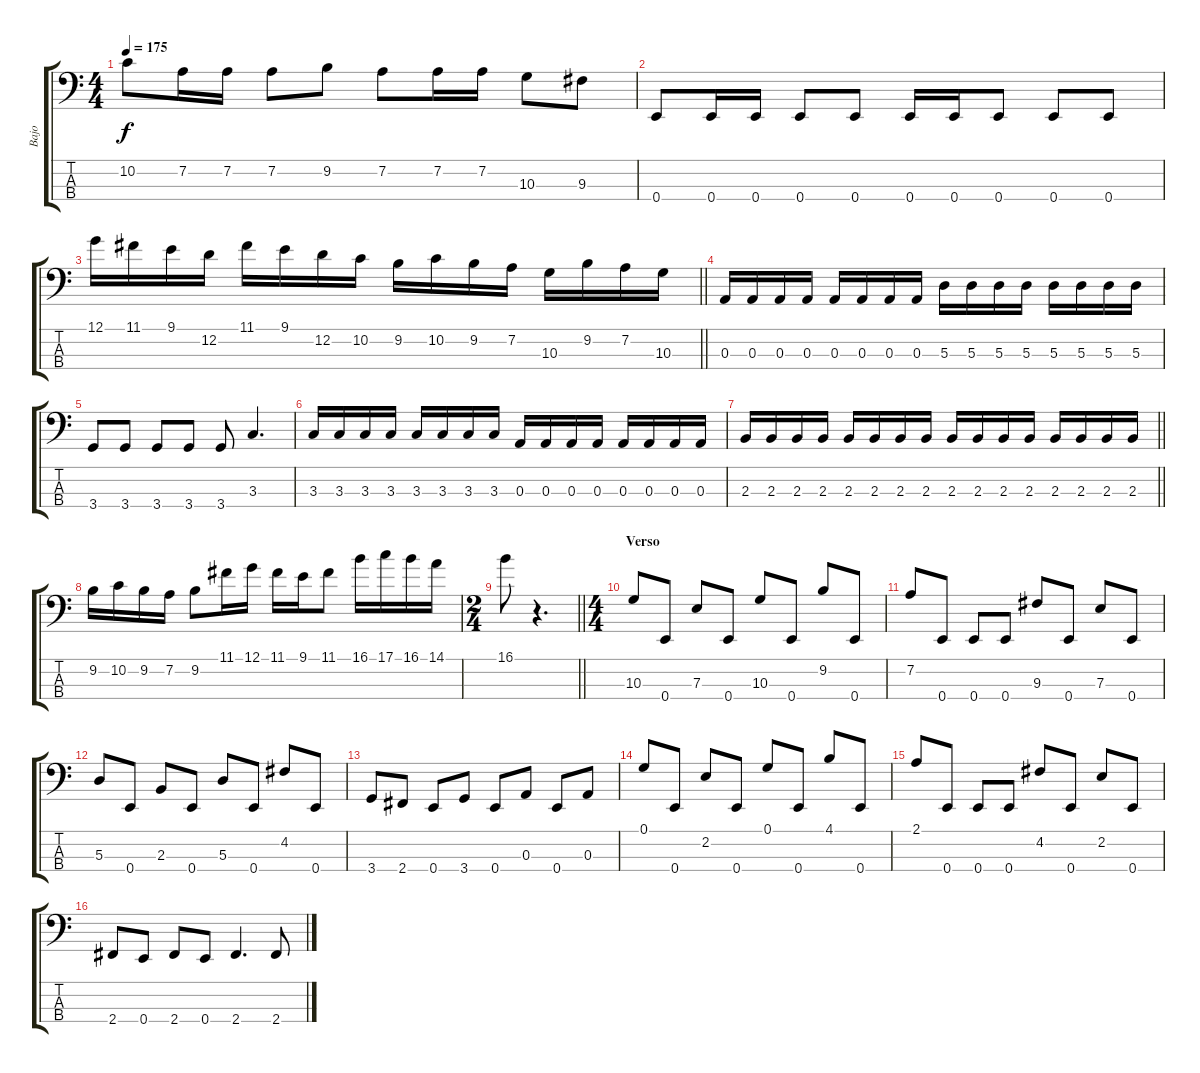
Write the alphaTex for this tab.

\track ("Bajo" "Bajo") {instrument electricbassfinger}
\staff {score tabs}
\tuning (G2 D2 A1 E1) {hide}
\ts (4 4)
\tempo 175
\clef f4
\ks c
10.2.8{dy f} 7.2.16 7.2.16 7.2.8 9.2.8 7.2.8 7.2.16 7.2.16 10.3.8 9.3.8 |
0.4.8 0.4.16 0.4.16 0.4.8 0.4.8 0.4.16 0.4.16 0.4.8 0.4.8 0.4.8 |
\barLineRight lightlight
12.1.16 11.1.16 9.1.16 12.2.16 11.1.16 9.1.16 12.2.16 10.2.16 9.2.16 10.2.16 9.2.16 7.2.16 10.3.16 9.2.16 7.2.16 10.3.16 |
\section ("" "")
0.3.16 0.3.16 0.3.16 0.3.16 0.3.16 0.3.16 0.3.16 0.3.16 5.3.16 5.3.16 5.3.16 5.3.16 5.3.16 5.3.16 5.3.16 5.3.16 |
3.4.8 3.4.8 3.4.8 3.4.8 3.4.8 3.3.4{d} |
3.3.16 3.3.16 3.3.16 3.3.16 3.3.16 3.3.16 3.3.16 3.3.16 0.3.16 0.3.16 0.3.16 0.3.16 0.3.16 0.3.16 0.3.16 0.3.16 |
\barLineRight lightlight
2.3.16 2.3.16 2.3.16 2.3.16 2.3.16 2.3.16 2.3.16 2.3.16 2.3.16 2.3.16 2.3.16 2.3.16 2.3.16 2.3.16 2.3.16 2.3.16 |
9.2.16 10.2.16 9.2.16 7.2.16 9.2.8 11.1.16 12.1.16 11.1.16 9.1.16 11.1.8 16.1.16 17.1.16 16.1.16 14.1.16 |
\ts (2 4)
\barLineRight lightlight
16.1.8 r.4{d} |
\ts (4 4)
\section ("" "Verso")
10.3.8 0.4.8 7.3.8 0.4.8 10.3.8 0.4.8 9.2.8 0.4.8 |
7.2.8 0.4.8 0.4.8 0.4.8 9.3.8 0.4.8 7.3.8 0.4.8 |
5.3.8 0.4.8 2.3.8 0.4.8 5.3.8 0.4.8 4.2.8 0.4.8 |
3.4.8 2.4.8 0.4.8 3.4.8 0.4.8 0.3.8 0.4.8 0.3.8 |
0.1.8 0.4.8 2.2.8 0.4.8 0.1.8 0.4.8 4.1.8 0.4.8 |
2.1.8 0.4.8 0.4.8 0.4.8 4.2.8 0.4.8 2.2.8 0.4.8 |
2.4.8 0.4.8 2.4.8 0.4.8 2.4.4{d} 2.4.8
